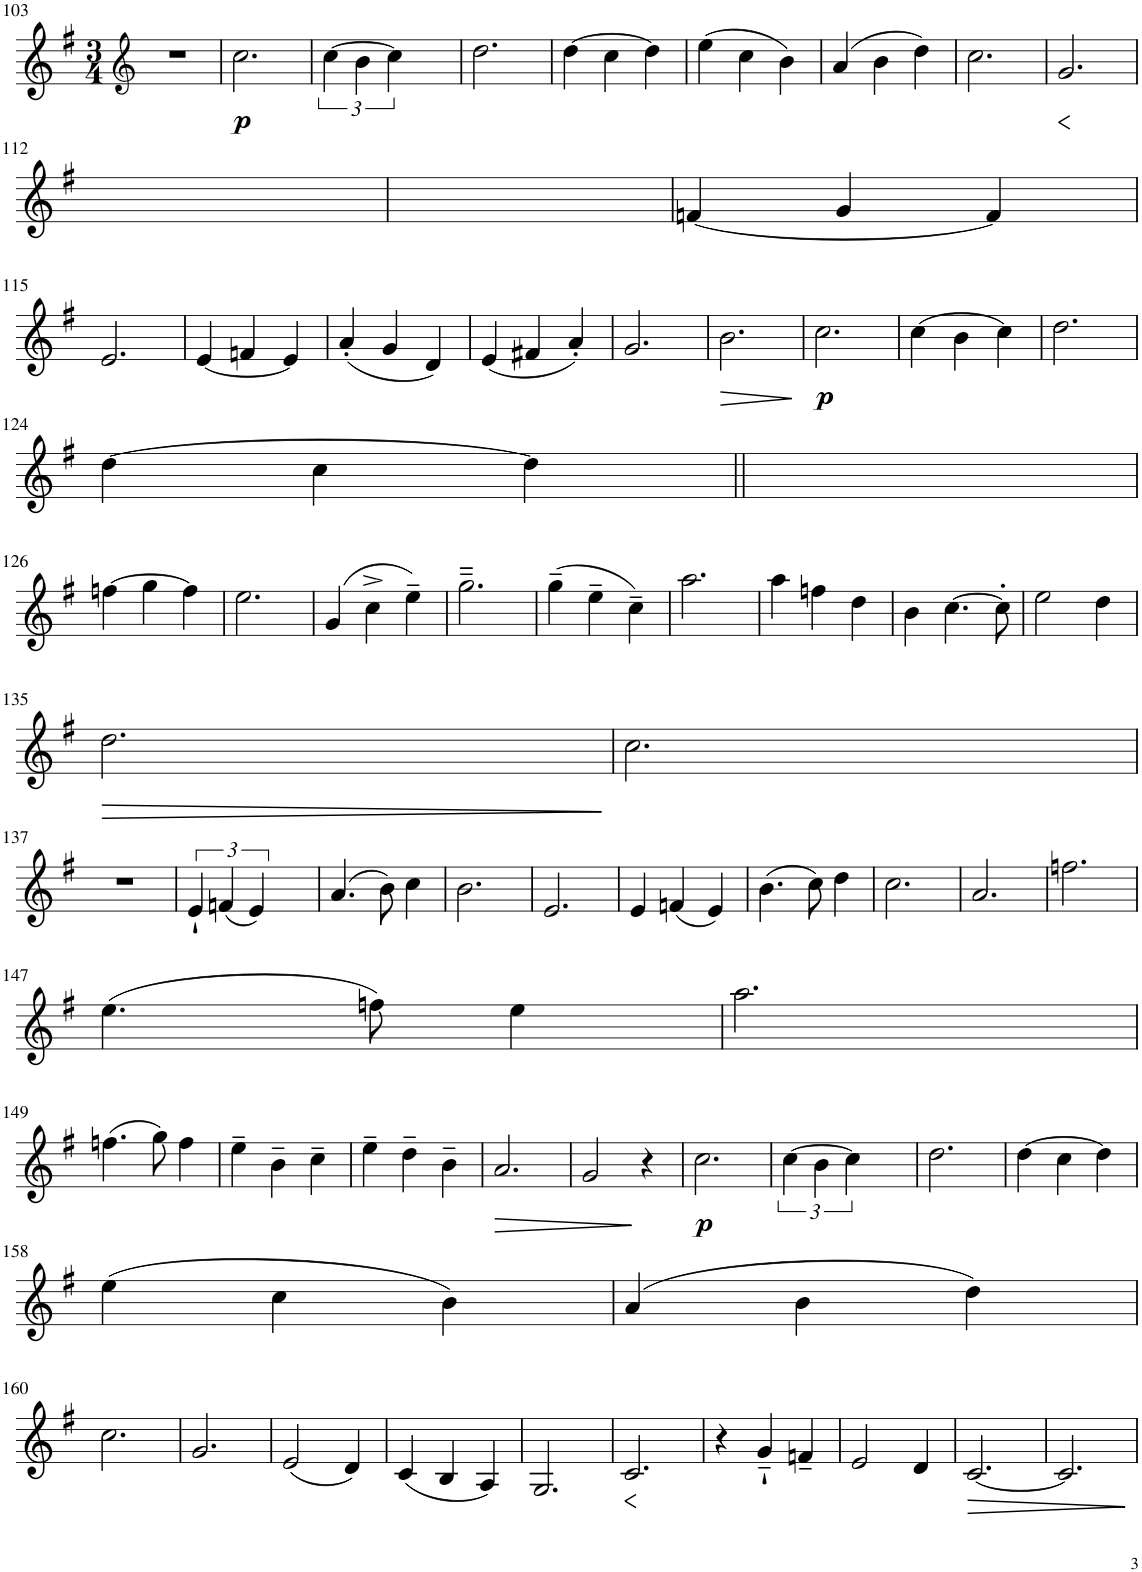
**kern	**dynam
*part1	*part1
*staff1	*staff1
!!LO:PB:g=z
*clefG2	*
*k[f#]	*
*M3/4	*
=103	=103
2.r	.
=104	=104
!	!LO:DY:b
2.cc\	p
=105	=105
[>6cc\	.
6b\	.
6cc\]	.
4ryy	.
=106	=106
2.dd\	.
=107	=107
[>4dd\	.
4cc\	.
4dd\]	.
=108	=108
(>4ee\	.
4cc\	.
4b\)	.
=109	=109
(>4a/	.
4b\	.
4dd\)	.
=110	=110
2.cc\	.
=111	=111
!	!LO:HP:b
2.g/	<
!!LO:LB:g=z
=112	=112
2.ryy	.
=113	=113
2.ryy	.
=114	=114
[<4fn/	.
4g/	.
4f/]	.
!!LO:LB:g=z
=115	=115
2.e/	.
=116	=116
[<4e/	.
4fn/	.
4e/]	.
=117	=117
(<4a'/	.
4g/	.
4d/)	.
=118	=118
(<4e/	.
4f#X/	.
4a'/)	.
=119	=119
2.g/	.
=120	=120
!	!LO:HP:b
2.b\	>
.	[
=121	=121
!	!LO:DY:b
2.cc\	p
=122	=122
[>4cc\	.
4b\	.
4cc\]	.
=123	=123
2.dd\	.
!!LO:LB:g=z
=124	=124
[>4dd\	.
4cc\	.
4dd\]	.
=125||	=125||
2.ryy	.
!!LO:LB:g=z
=126	=126
[>4ffn\	.
4gg\	.
4ff\]	.
=127	=127
2.ee\	.
=128	=128
(>4g/	.
4cc^\	.
4ee~\)	.
=129	=129
2.gg~~~\	.
=130	=130
(>4gg~\	.
4ee~\	.
4cc~\)	.
=131	=131
2.aa\	.
=132	=132
4aa\	.
4ffn\	.
4dd\	.
=133	=133
4b\	.
[>4.cc\	.
8cc'\]	.
=134	=134
2ee\	.
4dd\	.
!!LO:LB:g=z
=135	=135
!	!LO:HP:b
2.dd\	>
.	]
=136	=136
2.cc\	.
!!LO:LB:g=z
=137	=137
2.r	.
=138	=138
6e`/	.
(<6fn/	.
6e/)	.
4ryy	.
=139	=139
(>4.a/	.
8b\)	.
4cc\	.
=140	=140
2.b\	.
=141	=141
2.e/	.
=142	=142
4e/	.
(<4fn/	.
4e/)	.
=143	=143
(>4.b\	.
8cc\)	.
4dd\	.
=144	=144
2.cc\	.
=145	=145
2.a/	.
=146	=146
2.ffn\	.
!!LO:LB:g=z
=147	=147
(>4.ee\	.
8ffn\)	.
4ee\	.
=148	=148
2.aa\	.
!!LO:LB:g=z
=149	=149
(>4.ffn\	.
8gg\)	.
4ff\	.
=150	=150
4ee~\	.
4b~\	.
4cc~\	.
=151	=151
4ee~\	.
4dd~\	.
4b~\	.
=152	=152
!	!LO:HP:b
2.a/	>
=153	=153
2g/	.
4r	]
=154	=154
!	!LO:DY:b
2.cc\	p
=155	=155
[>6cc\	.
6b\	.
6cc\]	.
4ryy	.
=156	=156
2.dd\	.
=157	=157
[>4dd\	.
4cc\	.
4dd\]	.
!!LO:LB:g=z
=158	=158
(>4ee\	.
4cc\	.
4b\)	.
=159	=159
(>4a/	.
4b\	.
4dd\)	.
!!LO:LB:g=z
=160	=160
2.cc\	.
=161	=161
2.g/	.
=162	=162
(<2e/	.
4d/)	.
=163	=163
(<4c/	.
4B/	.
4A/)	.
=164	=164
2.G/	.
.	]
=165	=165
!	!LO:HP:b
2.c/	<
=166	=166
4r	.
4g~`/	.
4fn~/	.
=167	=167
2e/	.
4d/	.
=168	=168
[<2.c/	.
=169	=169
2.c/]	.
.	[
=	=
*-	*-
